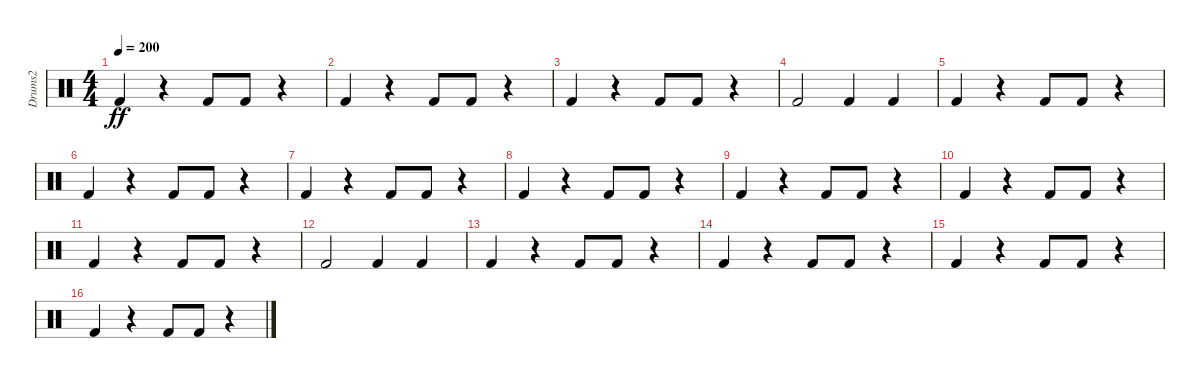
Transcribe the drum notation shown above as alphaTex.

\track ("Drums2" "Drums2") {instrument percussion}
\staff {score}
\articulation defaults
\ts (4 4)
\tempo 200
\clef neutral
\ks c "Kick (hit) 2".4{dy ff}
r.4 "Kick (hit) 2".8 "Kick (hit) 2".8 r.4 |
"Kick (hit) 2".4 r.4 "Kick (hit) 2".8 "Kick (hit) 2".8 r.4 |
"Kick (hit) 2".4 r.4 "Kick (hit) 2".8 "Kick (hit) 2".8 r.4 |
"Kick (hit) 2".2 "Kick (hit) 2".4 "Kick (hit) 2".4 |
"Kick (hit) 2".4 r.4 "Kick (hit) 2".8 "Kick (hit) 2".8 r.4 |
"Kick (hit) 2".4 r.4 "Kick (hit) 2".8 "Kick (hit) 2".8 r.4 |
"Kick (hit) 2".4 r.4 "Kick (hit) 2".8 "Kick (hit) 2".8 r.4 |
"Kick (hit) 2".4 r.4 "Kick (hit) 2".8 "Kick (hit) 2".8 r.4 |
"Kick (hit) 2".4 r.4 "Kick (hit) 2".8 "Kick (hit) 2".8 r.4 |
"Kick (hit) 2".4 r.4 "Kick (hit) 2".8 "Kick (hit) 2".8 r.4 |
"Kick (hit) 2".4 r.4 "Kick (hit) 2".8 "Kick (hit) 2".8 r.4 |
"Kick (hit) 2".2 "Kick (hit) 2".4 "Kick (hit) 2".4 |
"Kick (hit) 2".4 r.4 "Kick (hit) 2".8 "Kick (hit) 2".8 r.4 |
"Kick (hit) 2".4 r.4 "Kick (hit) 2".8 "Kick (hit) 2".8 r.4 |
"Kick (hit) 2".4 r.4 "Kick (hit) 2".8 "Kick (hit) 2".8 r.4 |
"Kick (hit) 2".4 r.4 "Kick (hit) 2".8 "Kick (hit) 2".8 r.4
